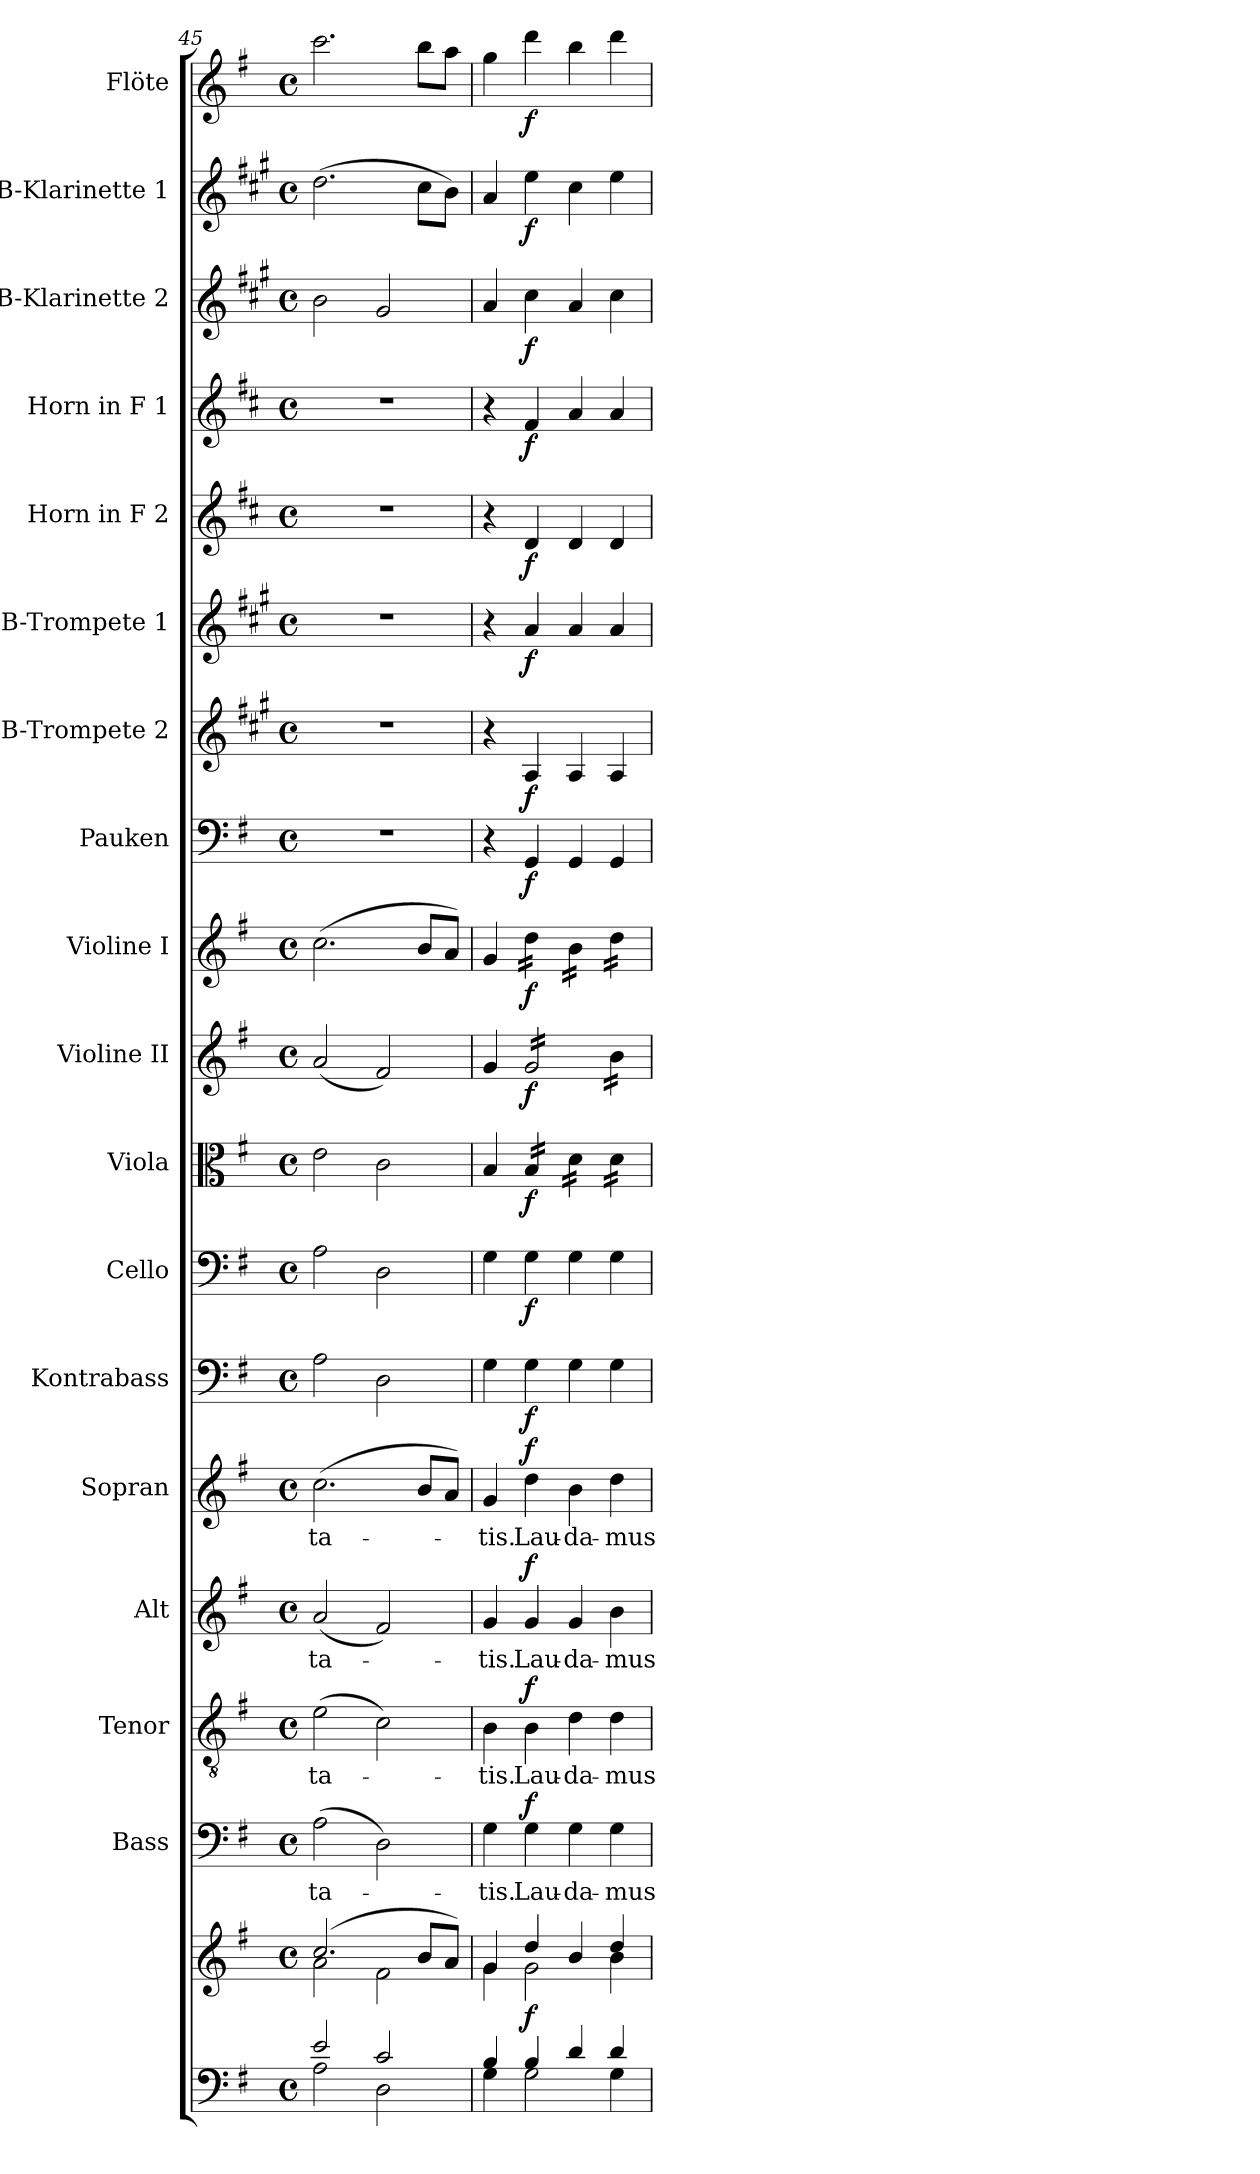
**kern	**kern	**dynam	**kern	**text	**dynam	**kern	**text	**dynam	**kern	**text	**dynam	**kern	**text	**dynam	**kern	**dynam	**kern	**dynam	**kern	**dynam	**kern	**dynam	**kern	**dynam	**kern	**dynam	**kern	**dynam	**kern	**dynam	**kern	**dynam	**kern	**dynam	**kern	**dynam	**kern	**dynam	**kern	**dynam
*part18	*part18	*part18	*part17	*part17	*part17	*part16	*part16	*part16	*part15	*part15	*part15	*part14	*part14	*part14	*part13	*part13	*part12	*part12	*part11	*part11	*part10	*part10	*part9	*part9	*part8	*part8	*part7	*part7	*part6	*part6	*part5	*part5	*part4	*part4	*part3	*part3	*part2	*part2	*part1	*part1
*staff19	*staff18	*staff18/19	*staff17	*staff17	*staff17	*staff16	*staff16	*staff16	*staff15	*staff15	*staff15	*staff14	*staff14	*staff14	*staff13	*staff13	*staff12	*staff12	*staff11	*staff11	*staff10	*staff10	*staff9	*staff9	*staff8	*staff8	*staff7	*staff7	*staff6	*staff6	*staff5	*staff5	*staff4	*staff4	*staff3	*staff3	*staff2	*staff2	*staff1	*staff1
*	*	*	*I"Bass	*	*	*I"Tenor	*	*	*I"Alt	*	*	*I"Sopran	*	*	*I"Kontrabass	*	*I"Cello	*	*I"Viola	*	*I"Violine II	*	*I"Violine I	*	*I"Pauken	*	*I"B-Trompete 2	*	*I"B-Trompete 1	*	*I"Horn in F 2	*	*I"Horn in F 1	*	*I"B-Klarinette 2	*	*I"B-Klarinette 1	*	*I"Flöte	*
*	*	*	*I'B.	*	*	*I'T.	*	*	*I'A.	*	*	*I'S.	*	*	*I'Kb.	*	*	*	*I'Vla.	*	*I'Vl. II	*	*I'Vl. I	*	*I'Pk.	*	*I'Trp. 2	*	*I'Trp. 1	*	*	*	*	*	*I'Kl. 2	*	*I'Kl. 1	*	*I'Fl.	*
*clefF4	*clefG2	*	*clefF4	*	*	*clefGv2	*	*	*clefG2	*	*	*clefG2	*	*	*clefF4	*	*clefF4	*	*clefC3	*	*clefG2	*	*clefG2	*	*clefF4	*	*clefG2	*	*clefG2	*	*clefG2	*	*clefG2	*	*clefG2	*	*clefG2	*	*clefG2	*
*	*	*	*	*	*	*	*	*	*	*	*	*	*	*	*ITrd7c12	*	*	*	*	*	*	*	*	*	*	*	*ITrd1c2	*	*ITrd1c2	*	*ITrd4c7	*	*ITrd4c7	*	*ITrd1c2	*	*ITrd1c2	*	*	*
*k[f#]	*k[f#]	*	*k[f#]	*	*	*k[f#]	*	*	*k[f#]	*	*	*k[f#]	*	*	*k[f#]	*	*k[f#]	*	*k[f#]	*	*k[f#]	*	*k[f#]	*	*k[f#]	*	*k[f#]	*	*k[f#]	*	*k[f#]	*	*k[f#]	*	*k[f#]	*	*k[f#]	*	*k[f#]	*
*G:	*G:	*	*G:	*	*	*G:	*	*	*G:	*	*	*G:	*	*	*G:	*	*G:	*	*G:	*	*G:	*	*G:	*	*G:	*	*G:	*	*G:	*	*G:	*	*G:	*	*G:	*	*G:	*	*G:	*
*M4/4	*M4/4	*	*M4/4	*	*	*M4/4	*	*	*M4/4	*	*	*M4/4	*	*	*M4/4	*	*M4/4	*	*M4/4	*	*M4/4	*	*M4/4	*	*M4/4	*	*M4/4	*	*M4/4	*	*M4/4	*	*M4/4	*	*M4/4	*	*M4/4	*	*M4/4	*
*met(c)	*met(c)	*	*met(c)	*	*	*met(c)	*	*	*met(c)	*	*	*met(c)	*	*	*met(c)	*	*met(c)	*	*met(c)	*	*met(c)	*	*met(c)	*	*met(c)	*	*met(c)	*	*met(c)	*	*met(c)	*	*met(c)	*	*met(c)	*	*met(c)	*	*met(c)	*
=45	=45	=45	=45	=45	=45	=45	=45	=45	=45	=45	=45	=45	=45	=45	=45	=45	=45	=45	=45	=45	=45	=45	=45	=45	=45	=45	=45	=45	=45	=45	=45	=45	=45	=45	=45	=45	=45	=45	=45	=45
*^	*^	*	*	*	*	*	*	*	*	*	*	*	*	*	*	*	*	*	*	*	*	*	*	*	*	*	*	*	*	*	*	*	*	*	*	*	*	*	*	*
!	!	!	!	!	!	!LO:LY:b	!	!	!LO:LY:b	!	!	!LO:LY:b	!	!	!LO:LY:b	!	!	!	!	!	!	!	!	!	!	!	!	!	!	!	!	!	!	!	!	!	!	!	!	!	!	!
2e/	2A\	(2.cc/	2a\	.	(>2A\	-ta-	.	(>2e\	-ta-	.	(<2a/	-ta-	.	(>2.cc\	-ta-	.	2AA\	.	2A\	.	2e\	.	(<2a/	.	(>2.cc\	.	1r	.	1r	.	1r	.	1r	.	1r	.	2a\	.	(>2.cc\	.	2.ccc\	.
2c/	2D\	.	2f#\	.	2D\)	.	.	2c\)	.	.	2f#/)	.	.	.	.	.	2DD\	.	2D\	.	2c\	.	2f#/)	.	.	.	.	.	.	.	.	.	.	.	.	.	2f#/	.	.	.	.	.
.	.	8b/L	.	.	.	.	.	.	.	.	.	.	.	8b/L	.	.	.	.	.	.	.	.	.	.	8b/L	.	.	.	.	.	.	.	.	.	.	.	.	.	8b\L	.	8bb\L	.
.	.	8a/J)	.	.	.	.	.	.	.	.	.	.	.	8a/J)	.	.	.	.	.	.	.	.	.	.	8a/J)	.	.	.	.	.	.	.	.	.	.	.	.	.	8a\J)	.	8aa\J	.
!!LO:PB:g=z
=46	=46	=46	=46	=46	=46	=46	=46	=46	=46	=46	=46	=46	=46	=46	=46	=46	=46	=46	=46	=46	=46	=46	=46	=46	=46	=46	=46	=46	=46	=46	=46	=46	=46	=46	=46	=46	=46	=46	=46	=46	=46	=46
!	!	!	!	!	!	!LO:LY:b	!	!	!LO:LY:b	!	!	!LO:LY:b	!	!	!LO:LY:b	!	!	!	!	!	!	!	!	!	!	!	!	!	!	!	!	!	!	!	!	!	!	!	!	!	!	!
4B/	4G\	4g/	4g\	.	4G\	-tis.	.	4B\	-tis.	.	4g/	-tis.	.	4g/	-tis.	.	4GG\	.	4G\	.	4B/	.	4g/	.	4g/	.	4r	.	4r	.	4r	.	4r	.	4r	.	4g/	.	4g/	.	4gg\	.
!	!	!	!	!LO:DY:b	!	!LO:LY:b	!LO:DY:a	!	!LO:LY:b	!LO:DY:a	!	!LO:LY:b	!LO:DY:a	!	!LO:LY:b	!LO:DY:a	!	!LO:DY:b	!	!LO:DY:b	!	!LO:DY:b	!	!LO:DY:b	!	!LO:DY:b	!	!LO:DY:b	!	!LO:DY:b	!	!LO:DY:b	!	!LO:DY:b	!	!LO:DY:b	!	!LO:DY:b	!	!LO:DY:b	!	!LO:DY:b
*	*	*	*	*	*	*	*	*	*	*	*	*	*	*	*	*	*	*	*	*	*tremolo	*	*	*	*	*	*	*	*	*	*	*	*	*	*	*	*	*	*	*	*	*
*	*	*	*	*	*	*	*	*	*	*	*	*	*	*	*	*	*	*	*	*	*	*	*tremolo	*	*	*	*	*	*	*	*	*	*	*	*	*	*	*	*	*	*	*
*	*	*	*	*	*	*	*	*	*	*	*	*	*	*	*	*	*	*	*	*	*	*	*	*	*tremolo	*	*	*	*	*	*	*	*	*	*	*	*	*	*	*	*	*
4B/	2G\	4dd/	2g\	f	4G\	Lau-	f	4B\	Lau-	f	4g/	Lau-	f	4dd\	Lau-	f	4GG\	f	4G\	f	16B/LL	f	16g/LL	f	16dd\LL	f	4GG/	f	4G/	f	4g/	f	4G/	f	4B/	f	4b\	f	4dd\	f	4ddd\	f
.	.	.	.	.	.	.	.	.	.	.	.	.	.	.	.	.	.	.	.	.	16B/	.	16g/	.	16dd\	.	.	.	.	.	.	.	.	.	.	.	.	.	.	.	.	.
.	.	.	.	.	.	.	.	.	.	.	.	.	.	.	.	.	.	.	.	.	16B/	.	16g/	.	16dd\	.	.	.	.	.	.	.	.	.	.	.	.	.	.	.	.	.
.	.	.	.	.	.	.	.	.	.	.	.	.	.	.	.	.	.	.	.	.	16B/JJ	.	16g/	.	16dd\JJ	.	.	.	.	.	.	.	.	.	.	.	.	.	.	.	.	.
!	!	!	!	!	!	!LO:LY:b	!	!	!LO:LY:b	!	!	!LO:LY:b	!	!	!LO:LY:b	!	!	!	!	!	!	!	!	!	!	!	!	!	!	!	!	!	!	!	!	!	!	!	!	!	!	!
4d/	.	4b/	.	.	4G\	-da-	.	4d\	-da-	.	4g/	-da-	.	4b\	-da-	.	4GG\	.	4G\	.	16d\LL	.	16g/	.	16b\LL	.	4GG/	.	4G/	.	4g/	.	4G/	.	4d/	.	4g/	.	4b\	.	4bb\	.
.	.	.	.	.	.	.	.	.	.	.	.	.	.	.	.	.	.	.	.	.	16d\	.	16g/	.	16b\	.	.	.	.	.	.	.	.	.	.	.	.	.	.	.	.	.
.	.	.	.	.	.	.	.	.	.	.	.	.	.	.	.	.	.	.	.	.	16d\	.	16g/	.	16b\	.	.	.	.	.	.	.	.	.	.	.	.	.	.	.	.	.
.	.	.	.	.	.	.	.	.	.	.	.	.	.	.	.	.	.	.	.	.	16d\JJ	.	16g/JJ	.	16b\JJ	.	.	.	.	.	.	.	.	.	.	.	.	.	.	.	.	.
!	!	!	!	!	!	!LO:LY:b	!	!	!LO:LY:b	!	!	!LO:LY:b	!	!	!LO:LY:b	!	!	!	!	!	!	!	!	!	!	!	!	!	!	!	!	!	!	!	!	!	!	!	!	!	!	!
4d/	4G\	4dd/	4b\	.	4G\	-mus	.	4d\	-mus	.	4b\	-mus	.	4dd\	-mus	.	4GG\	.	4G\	.	16d\LL	.	16b\LL	.	16dd\LL	.	4GG/	.	4G/	.	4g/	.	4G/	.	4d/	.	4b\	.	4dd\	.	4ddd\	.
.	.	.	.	.	.	.	.	.	.	.	.	.	.	.	.	.	.	.	.	.	16d\	.	16b\	.	16dd\	.	.	.	.	.	.	.	.	.	.	.	.	.	.	.	.	.
.	.	.	.	.	.	.	.	.	.	.	.	.	.	.	.	.	.	.	.	.	16d\	.	16b\	.	16dd\	.	.	.	.	.	.	.	.	.	.	.	.	.	.	.	.	.
.	.	.	.	.	.	.	.	.	.	.	.	.	.	.	.	.	.	.	.	.	16d\JJ	.	16b\JJ	.	16dd\JJ	.	.	.	.	.	.	.	.	.	.	.	.	.	.	.	.	.
*	*	*	*	*	*	*	*	*	*	*	*	*	*	*	*	*	*	*	*	*	*	*	*	*	*Xtremolo	*	*	*	*	*	*	*	*	*	*	*	*	*	*	*	*	*
*	*	*	*	*	*	*	*	*	*	*	*	*	*	*	*	*	*	*	*	*	*	*	*Xtremolo	*	*	*	*	*	*	*	*	*	*	*	*	*	*	*	*	*	*	*
*	*	*	*	*	*	*	*	*	*	*	*	*	*	*	*	*	*	*	*	*	*Xtremolo	*	*	*	*	*	*	*	*	*	*	*	*	*	*	*	*	*	*	*	*	*
*v	*v	*	*	*	*	*	*	*	*	*	*	*	*	*	*	*	*	*	*	*	*	*	*	*	*	*	*	*	*	*	*	*	*	*	*	*	*	*	*	*	*	*
*	*v	*v	*	*	*	*	*	*	*	*	*	*	*	*	*	*	*	*	*	*	*	*	*	*	*	*	*	*	*	*	*	*	*	*	*	*	*	*	*	*	*
=	=	=	=	=	=	=	=	=	=	=	=	=	=	=	=	=	=	=	=	=	=	=	=	=	=	=	=	=	=	=	=	=	=	=	=	=	=	=	=	=
*-	*-	*-	*-	*-	*-	*-	*-	*-	*-	*-	*-	*-	*-	*-	*-	*-	*-	*-	*-	*-	*-	*-	*-	*-	*-	*-	*-	*-	*-	*-	*-	*-	*-	*-	*-	*-	*-	*-	*-	*-
